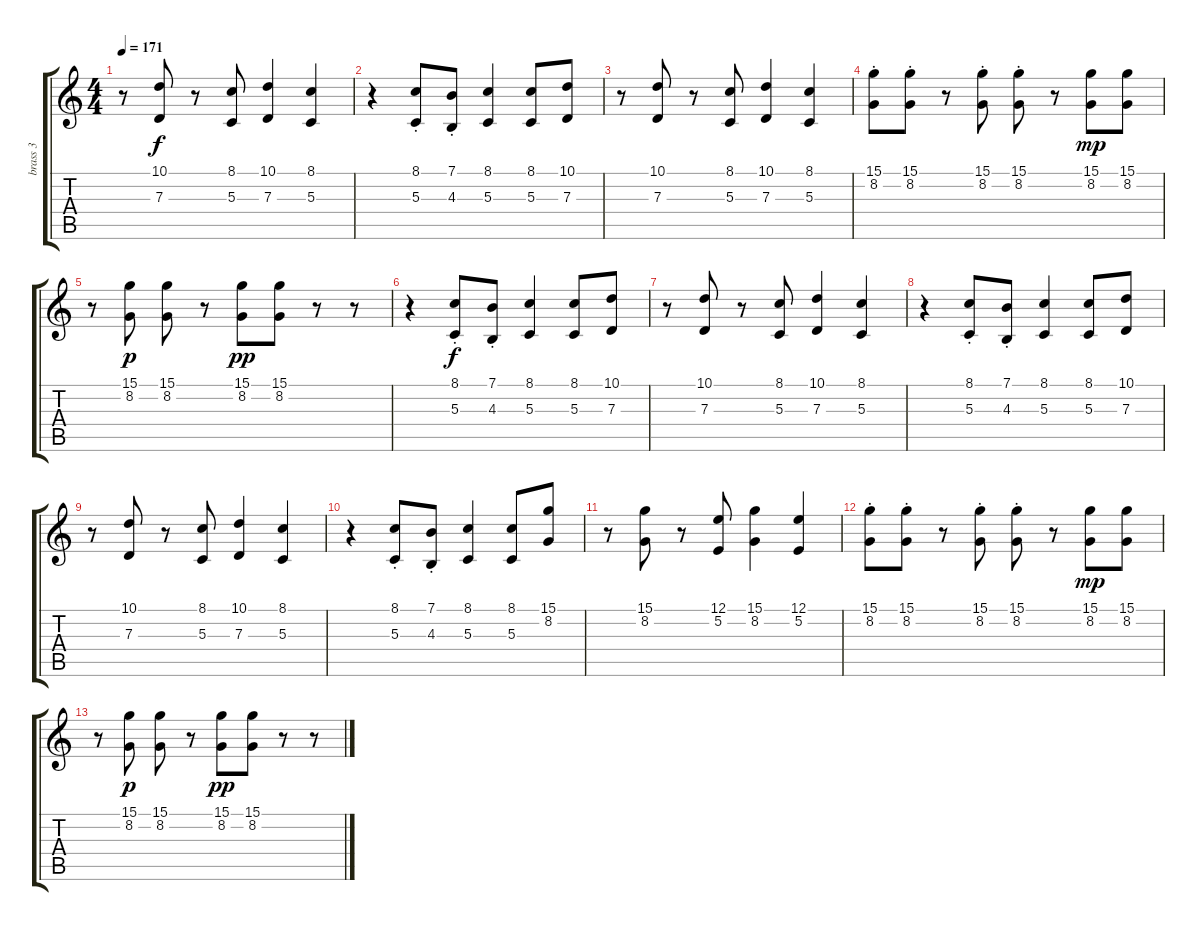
\track ("brass 3" "brass 3") {instrument trumpet}
\staff {score tabs}
\tuning (E4 B3 G3 D3 A2 E2) {hide}
\ts (4 4)
\tempo 171
\clef g2
\ks c
r.8{dy f} (10.1 7.3).8 r.8 (8.1 5.3).8 (10.1 7.3).4 (8.1 5.3).4 |
r.4 (8.1{st} 5.3{st}).8 (7.1{st} 4.3{st}).8 (8.1 5.3).4 (8.1 5.3).8 (10.1 7.3).8 |
r.8 (10.1 7.3).8 r.8 (8.1 5.3).8 (10.1 7.3).4 (8.1 5.3).4 |
(15.1 8.2{st}).8 (15.1{st} 8.2{st}).8 r.8 (15.1 8.2{st}).8 (15.1{st} 8.2{st}).8 r.8 (15.1 8.2).8{dy mp} (15.1 8.2).8 |
r.8 (15.1 8.2).8{dy p} (15.1 8.2).8 r.8 (15.1 8.2).8{dy pp} (15.1 8.2).8 r.8 r.8 |
r.4 (8.1{st} 5.3{st}).8{dy f} (7.1{st} 4.3{st}).8 (8.1 5.3).4 (8.1 5.3).8 (10.1 7.3).8 |
r.8 (10.1 7.3).8 r.8 (8.1 5.3).8 (10.1 7.3).4 (8.1 5.3).4 |
r.4 (8.1{st} 5.3{st}).8 (7.1{st} 4.3{st}).8 (8.1 5.3).4 (8.1 5.3).8 (10.1 7.3).8 |
r.8 (10.1 7.3).8 r.8 (8.1 5.3).8 (10.1 7.3).4 (8.1 5.3).4 |
r.4 (8.1{st} 5.3{st}).8 (7.1{st} 4.3{st}).8 (8.1 5.3).4 (8.1 5.3).8 (15.1 8.2).8 |
r.8 (15.1 8.2).8 r.8 (12.1 5.2).8 (15.1 8.2).4 (12.1 5.2).4 |
(15.1 8.2{st}).8 (15.1{st} 8.2{st}).8 r.8 (15.1 8.2{st}).8 (15.1{st} 8.2{st}).8 r.8 (15.1 8.2).8{dy mp} (15.1 8.2).8 |
r.8 (15.1 8.2).8{dy p} (15.1 8.2).8 r.8 (15.1 8.2).8{dy pp} (15.1 8.2).8 r.8 r.8
